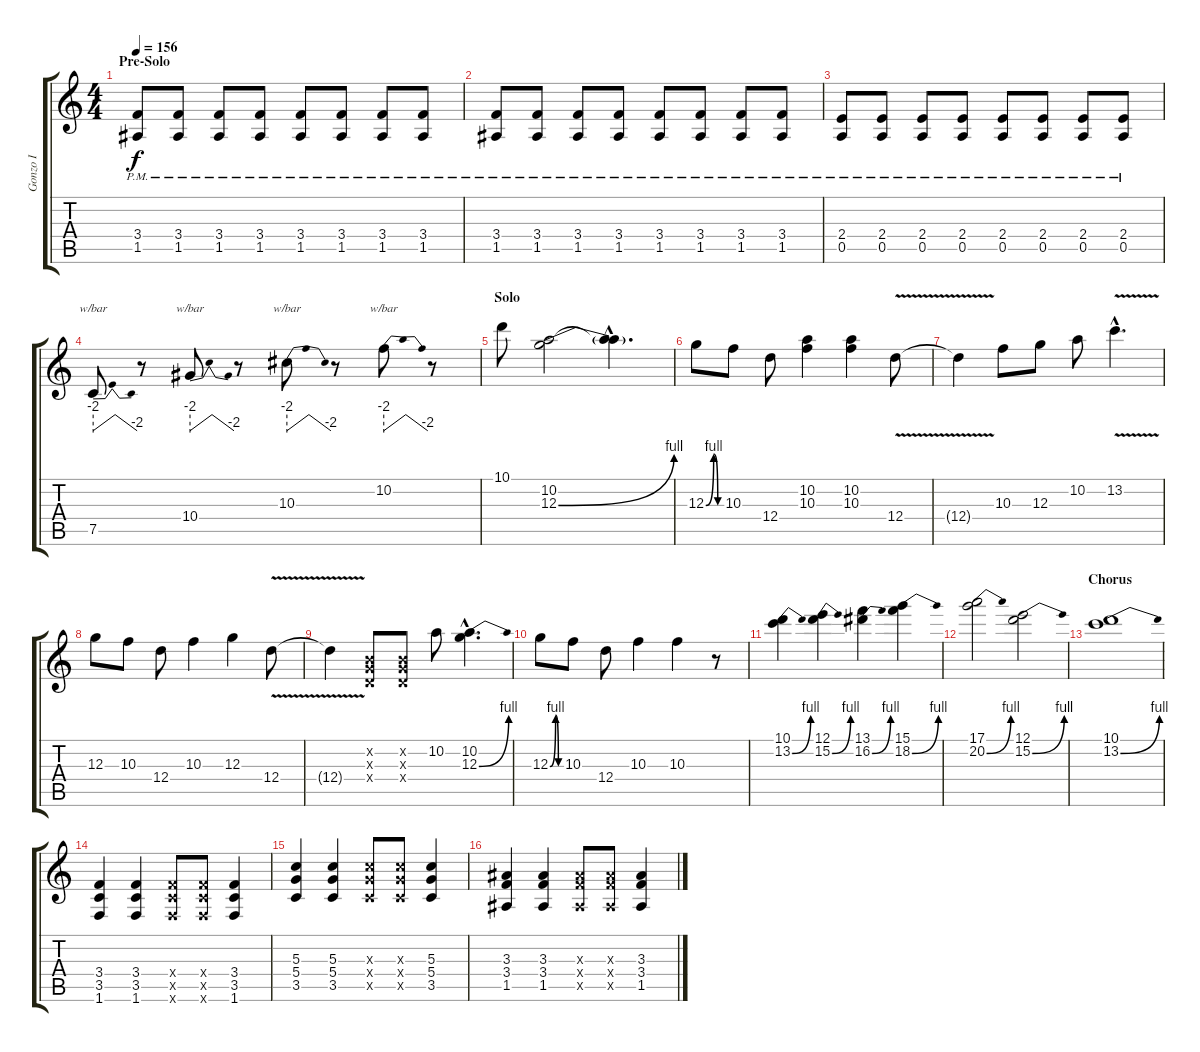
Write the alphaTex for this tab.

\track ("Gonzo I" "Gonzo I") {instrument distortionguitar}
\staff {score tabs}
\tuning (E4 B3 G3 D3 A2 E2) {hide}
\ts (4 4)
\section ("" "Pre-Solo")
\tempo 156
\clef g2
\ks c
(3.4{pm} 1.5{pm}).8{dy f} (3.4{pm} 1.5{pm}).8 (3.4{pm} 1.5{pm}).8 (3.4{pm} 1.5{pm}).8 (3.4{pm} 1.5{pm}).8 (3.4{pm} 1.5{pm}).8 (3.4{pm} 1.5{pm}).8 (3.4{pm} 1.5{pm}).8 |
(3.4{pm} 1.5{pm}).8 (3.4{pm} 1.5{pm}).8 (3.4{pm} 1.5{pm}).8 (3.4{pm} 1.5{pm}).8 (3.4{pm} 1.5{pm}).8 (3.4{pm} 1.5{pm}).8 (3.4{pm} 1.5{pm}).8 (3.4{pm} 1.5{pm}).8 |
(2.4{pm} 0.5{pm}).8 (2.4{pm} 0.5{pm}).8 (2.4{pm} 0.5{pm}).8 (2.4{pm} 0.5{pm}).8 (2.4{pm} 0.5{pm}).8 (2.4{pm} 0.5{pm}).8 (2.4{pm} 0.5{pm}).8 (2.4{pm} 0.5{pm}).8 |
7.5.8{tbe (dip default 0 -8 30 0 60 -8)} r.8 10.4.8{tbe (dip default 0 -8 30 0 60 -8)} r.8 10.3.8{tbe (dip default 0 -8 30 0 60 -8)} r.8 10.2.8{tbe (dip default 0 -8 30 0 60 -8)} r.8 |
\section ("" "Solo")
10.1.8 (10.2 12.3{be (bend 0 0 60 4)}).2 (10.2{hac t} 12.3{hac t}).4{d} |
12.3{be (custom 0 0 30 4 46 0 60 0)}.8 10.3.8 12.4.8 (10.2 10.3).4 (10.2 10.3).4 12.4{v}.8 |
12.4{t}.4 10.3.8 12.3.8 10.2.8 13.2{v hac}.4{d} |
12.3.8 10.3.8 12.4.8 10.3.4 12.3.4 12.4{v}.8 |
12.4{t}.4 (0.2{x} 0.3{x} 0.4{x}).8 (0.2{x} 0.3{x} 0.4{x}).8 10.2.8 (10.2{hac} 12.3{be (bend 0 0 60 4) hac}).4{d} |
12.3{be (custom 0 0 30 4 45 0 60 0)}.8 10.3.8 12.4.8 10.3.4 10.3.4 r.8 |
(10.1 13.2{be (bend 0 0 60 4)}).4 (12.1 15.2{be (bend 0 0 60 4)}).4 (13.1 16.2{be (bend 0 0 60 4)}).4 (15.1 18.2{be (bend 0 0 60 4)}).4 |
(17.1 20.2{be (bend 0 0 60 4)}).2 (12.1 15.2{be (bend 0 0 60 4)}).2 |
\section ("" "Chorus")
(10.1 13.2{be (bend 0 0 60 4)}).1 |
(3.4 3.5 1.6).4 (3.4 3.5 1.6).4 (3.4{x} 3.5{x} 1.6{x}).8 (3.4{x} 3.5{x} 1.6{x}).8 (3.4 3.5 1.6).4 |
(5.3 5.4 3.5).4 (5.3 5.4 3.5).4 (5.3{x} 5.4{x} 3.5{x}).8 (5.3{x} 5.4{x} 3.5{x}).8 (5.3 5.4 3.5).4 |
(3.3 3.4 1.5).4 (3.3 3.4 1.5).4 (3.3{x} 3.4{x} 1.5{x}).8 (3.3{x} 3.4{x} 1.5{x}).8 (3.3 3.4 1.5).4
